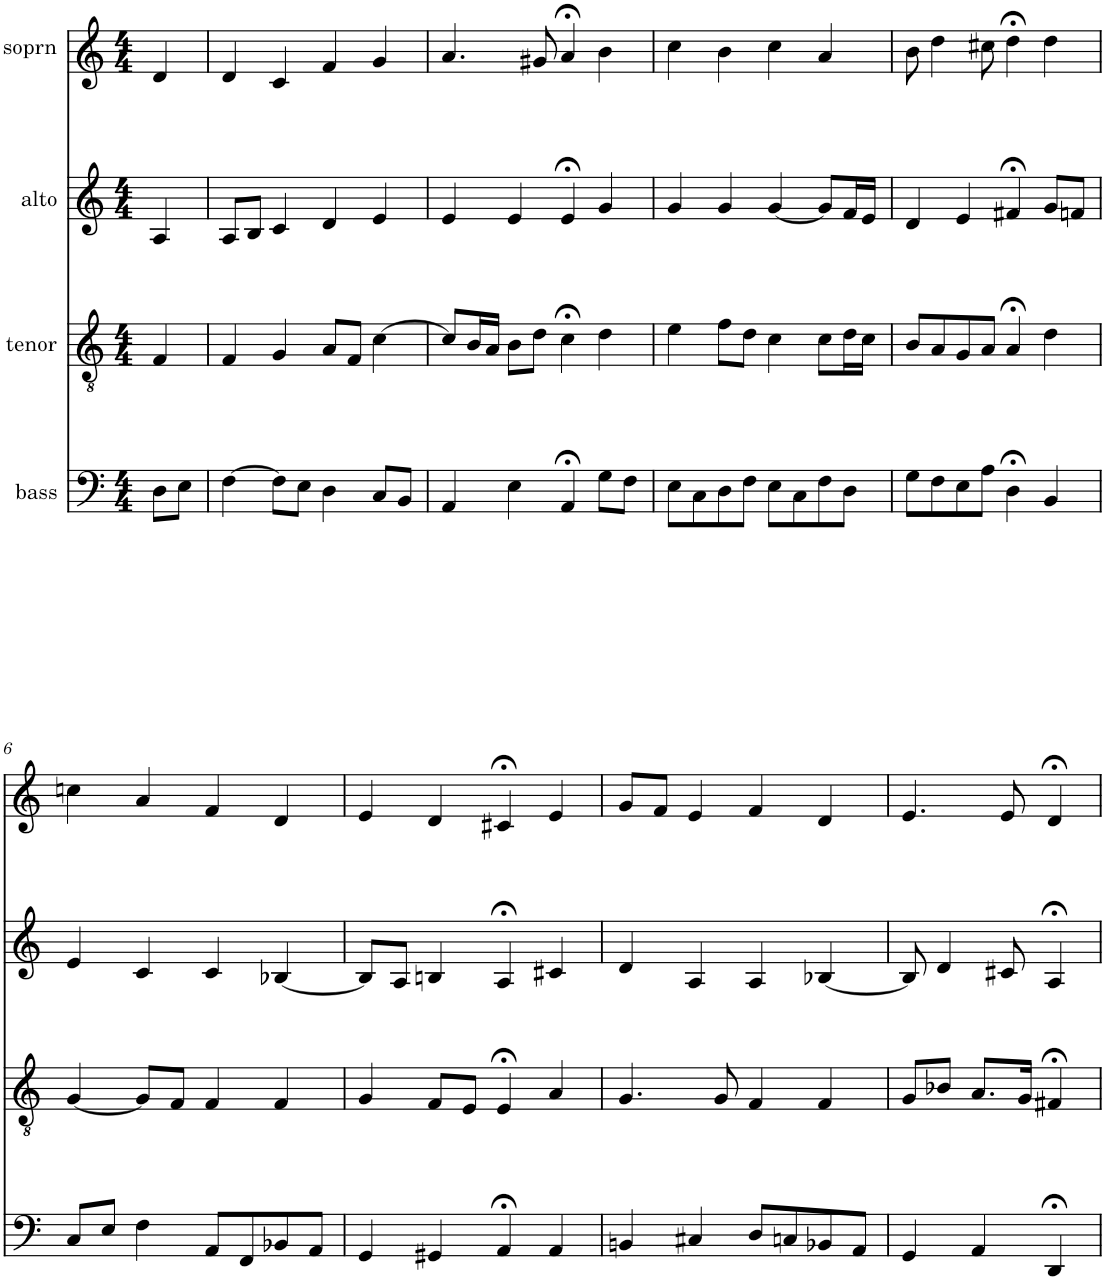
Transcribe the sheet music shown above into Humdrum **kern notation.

**kern	**kern	**kern	**kern
*part4	*part3	*part2	*part1
*staff4	*staff3	*staff2	*staff1
*I"bass	*I"tenor	*I"alto	*I"soprn
*clefF4	*clefGv2	*clefG2	*clefG2
*k[]	*k[]	*k[]	*k[]
*M4/4	*M4/4	*M4/4	*M4/4
=1	=1	=1	=1
8D\L	4F/	4A/	4d/
8E\J	.	.	.
=2	=2	=2	=2
[4F\	4F/	8A/L	4d/
.	.	8B/J	.
8F\L]	4G/	4c/	4c/
8E\J	.	.	.
4D\	8A/L	4d/	4f/
.	8F/J	.	.
8C/L	[4c\	4e/	4g/
8BB/J	.	.	.
=3	=3	=3	=3
4AA/	8c/L]	4e/	4.a/
.	16B/L	.	.
.	16A/JJ	.	.
4E\	8B\L	4e/	.
.	8d\J	.	8g#X/
4AA;</	4c;<\	4e;</	4a;</
8G\L	4d\	4g/	4b\
8F\J	.	.	.
=4	=4	=4	=4
8E\L	4e\	4g/	4cc\
8C\	.	.	.
8D\	8f\L	4g/	4b\
8F\J	8d\J	.	.
8E\L	4c\	[4g/	4cc\
8C\	.	.	.
8F\	8c\L	8g/L]	4a/
8D\J	16d\L	16f/L	.
.	16c\JJ	16e/JJ	.
=5	=5	=5	=5
8G\L	8B/L	4d/	8b\
8F\	8A/	.	4dd\
8E\	8G/	4e/	.
8A\J	8A/J	.	8cc#X\
4D;<\	4A;</	4f#X;</	4dd;<\
4BB/	4d\	8g/L	4dd\
.	.	8fn/J	.
!!LO:LB:g=z
=6	=6	=6	=6
8C/L	[4G/	4e/	4ccn\
8E/J	.	.	.
4F\	8G/L]	4c/	4a/
.	8F/J	.	.
8AA/L	4F/	4c/	4f/
8FF/	.	.	.
8BB-X/	4F/	[4B-X/	4d/
8AA/J	.	.	.
=7	=7	=7	=7
4GG/	4G/	8B-/L]	4e/
.	.	8A/J	.
4GG#X/	8F/L	4Bn/	4d/
.	8E/J	.	.
4AA;</	4E;</	4A;</	4c#X;</
4AA/	4A/	4c#X/	4e/
=8	=8	=8	=8
4BBn/	4.G/	4d/	8g/L
.	.	.	8f/J
4C#X/	.	4A/	4e/
.	8G/	.	.
8D/L	4F/	4A/	4f/
8Cn/	.	.	.
8BB-X/	4F/	[4B-X/	4d/
8AA/J	.	.	.
=9	=9	=9	=9
4GG/	8G/L	8B-/]	4.e/
.	8B-X/J	4d/	.
4AA/	8.A/L	.	.
.	.	8c#X/	8e/
.	16G/Jk	.	.
4DD;</	4F#X;</	4A;</	4d;</
=	=	=	=
*-	*-	*-	*-
